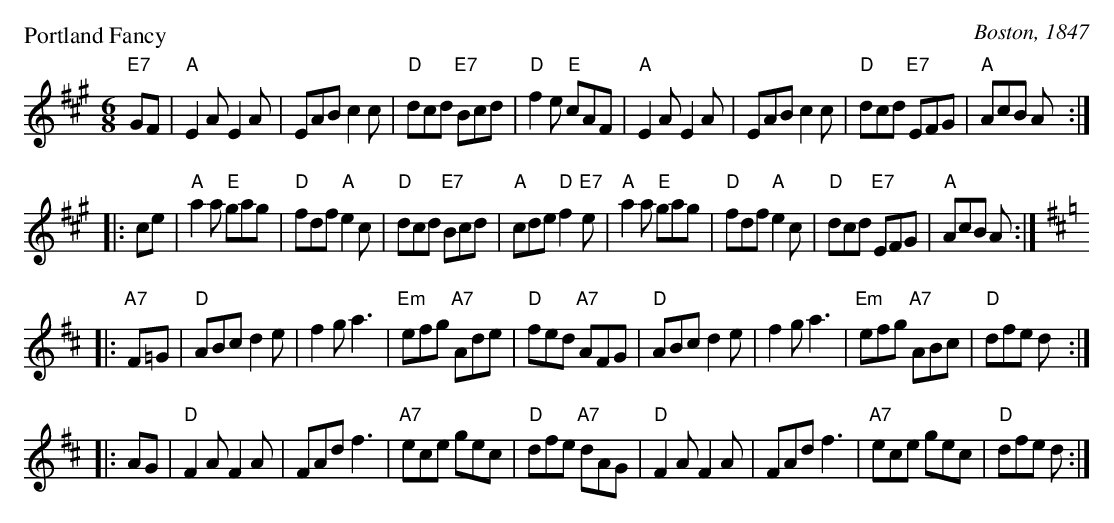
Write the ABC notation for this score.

X:1
P: Portland Fancy
O: Boston, 1847
M: 6/8
K: A
   "E7"GF \
| "A"E2A E2A | EAB c2c | "D"dcd "E7"Bcd | "D"f2e "E"cAF \
| "A"E2A E2A | EAB c2c | "D"dcd "E7"EFG | "A"AcB A :|
|: ce \
| "A"a2a "E"gag | "D"fdf "A"e2c | "D"dcd "E7"Bcd | "A"cde "D"f2"E7"e \
| "A"a2a "E"gag | "D"fdf "A"e2c | "D"dcd "E7"EFG | "A"AcB A :|[K:=g]
K: D
|: "A7"F=G \
| "D"ABc d2e | f2g a3 | "Em"efg "A7"Ade | "D"fed "A7"AFG \
| "D"ABc d2e | f2g a3 | "Em"efg "A7"ABc | "D"dfe d :|
|: AG \
| "D"F2A F2A | FAd f3 | "A7"ece gec | "D"dfe "A7"dAG \
| "D"F2A F2A | FAd f3 | "A7"ece gec | "D"dfe d :|
